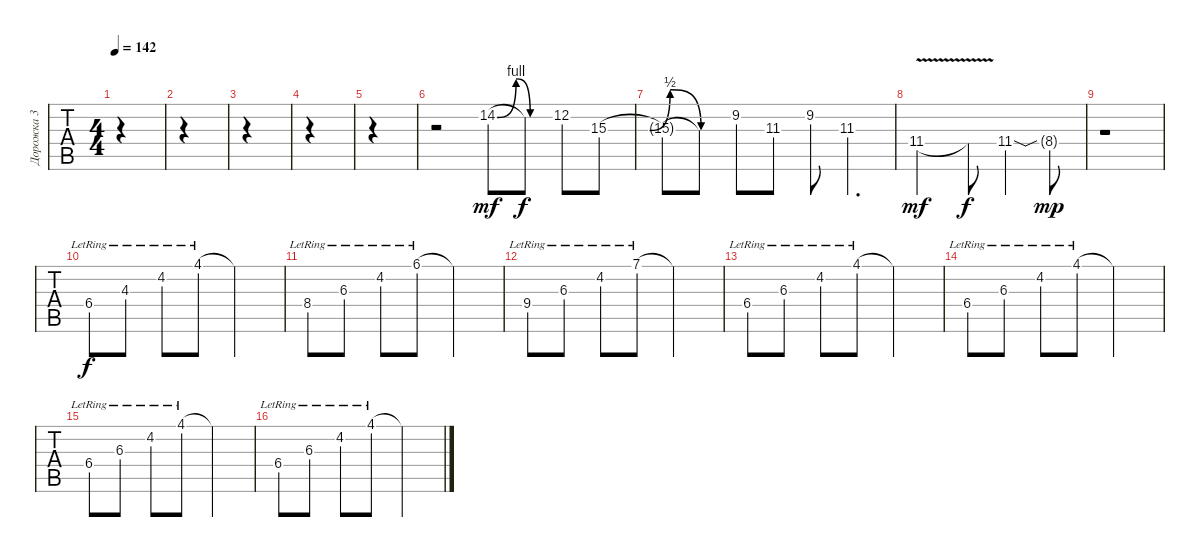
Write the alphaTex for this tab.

\track ("Дорожка 3" "Дорожка 3") {instrument electricguitarclean}
\staff {tabs}
\tuning (E4 B3 G3 D3 A2 E2) {hide}
\ts (4 4)
\tempo 142
\clef g2
\ks c
|
|
|
|
|
r.2 14.2{be (custom 0 0 20 4 35 0 60 0)}.8{dy mf} 14.2{t}.8{dy f} 12.2.8 15.3{be (custom 0 0 20 0 30 2 45 0 60 0)}.8 |
15.3{t}.8 15.3{t}.8 9.2.8 11.3.8 9.2.8 11.3.4{d} |
11.4{v}.2{dy mf} 11.4{t}.8{dy f} 11.4{sod}.4 8.4{sib g}.8{dy mp} |
r.1 |
6.4{lr}.8{dy f balance 3 instrument electricguitarclean} 4.3{lr}.8 4.2{lr}.8 4.1{lr}.8 4.1{t}.2 |
8.4{lr}.8 6.3{lr}.8 4.2{lr}.8 6.1{lr}.8 6.1{t}.2 |
9.4{lr}.8 6.3{lr}.8 4.2{lr}.8 7.1{lr}.8 7.1{t}.2 |
6.4{lr}.8 6.3{lr}.8 4.2{lr}.8 4.1{lr}.8 4.1{t}.2 |
6.4{lr}.8 6.3{lr}.8 4.2{lr}.8 4.1{lr}.8 4.1{t}.2 |
6.4{lr}.8 6.3{lr}.8 4.2{lr}.8 4.1{lr}.8 4.1{t}.2 |
6.4{lr}.8 6.3{lr}.8 4.2{lr}.8 4.1{lr}.8 4.1{t}.2
